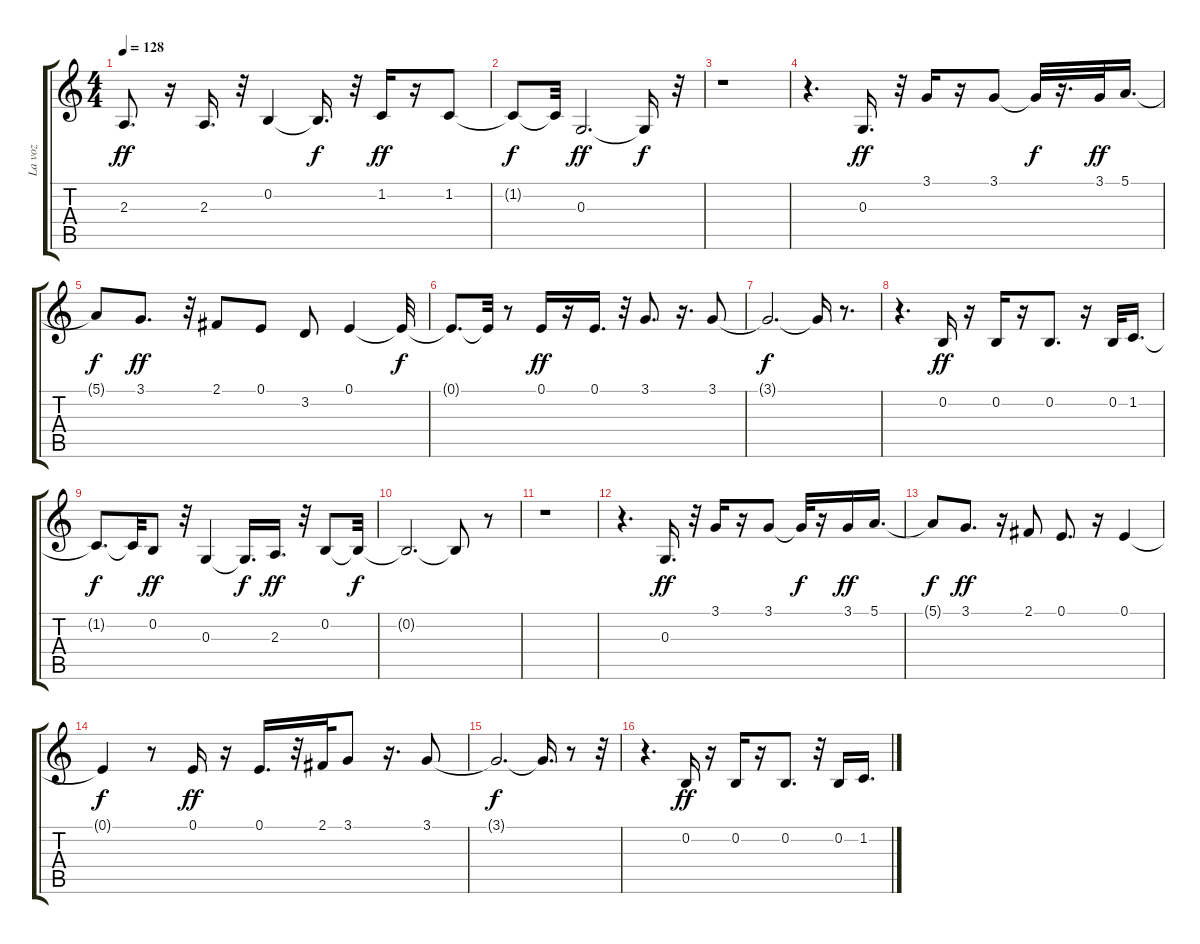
\track ("La voz" "La voz") {instrument altosax}
\staff {score tabs}
\tuning (E4 B3 G3 D3 A2 E2) {hide}
\ts (4 4)
\tempo 128
\clef g2
\ks c
2.3.8{d dy ff} r.16 2.3.16{d} r.32 0.2.4 0.2{t}.16{d dy f} r.32 1.2.16{dy ff} r.16 1.2.8 |
1.2{t}.8{dy f} 1.2{t}.32 0.3.2{d dy ff} 0.3{t}.16{dy f} r.32 |
r.1 |
r.4{d} 0.3.16{d dy ff} r.32 3.1.16 r.16 3.1.8 3.1{t}.32{dy f} r.16{d} 3.1.32{dy ff} 5.1.16{d} |
5.1{t}.8{dy f} 3.1.8{d dy ff} r.32 2.1.8 0.1.8 3.2.8 0.1.4 0.1{t}.32{dy f} |
0.1{t}.8{d} 0.1{t}.32 r.8 0.1.16{dy ff} r.16 0.1.16{d} r.32 3.1.8{d} r.16{d} 3.1.8 |
3.1{t}.2{d dy f} 3.1{t}.16 r.8{d} |
r.4{d} 0.2.16{dy ff} r.16 0.2.16 r.16 0.2.8{d} r.16 0.2.32 1.2.16{d} |
1.2{t}.8{d dy f} 1.2{t}.32 0.2.8{dy ff} r.32 0.3.4 0.3{t}.16{d dy f} 2.3.16{d dy ff} r.32 0.2.8 0.2{t}.32{dy f} |
0.2{t}.2{d} 0.2{t}.8 r.8 |
r.1 |
r.4{d} 0.3.16{d dy ff} r.32 3.1.16 r.16 3.1.8 3.1{t}.32{dy f} r.16 3.1.16{dy ff} 5.1.16{d} |
5.1{t}.8{dy f} 3.1.8{d dy ff} r.16 2.1.8 0.1.8{d} r.16 0.1.4 |
0.1{t}.4{dy f} r.8 0.1.16{dy ff} r.16 0.1.16{d} r.32 2.1.32 3.1.8 r.16{d} 3.1.8 |
3.1{t}.2{d dy f} 3.1{t}.16{d} r.8 r.32 |
r.4{d} 0.2.16{dy ff} r.16 0.2.16 r.16 0.2.8{d} r.32 0.2.16 1.2.16{d}
